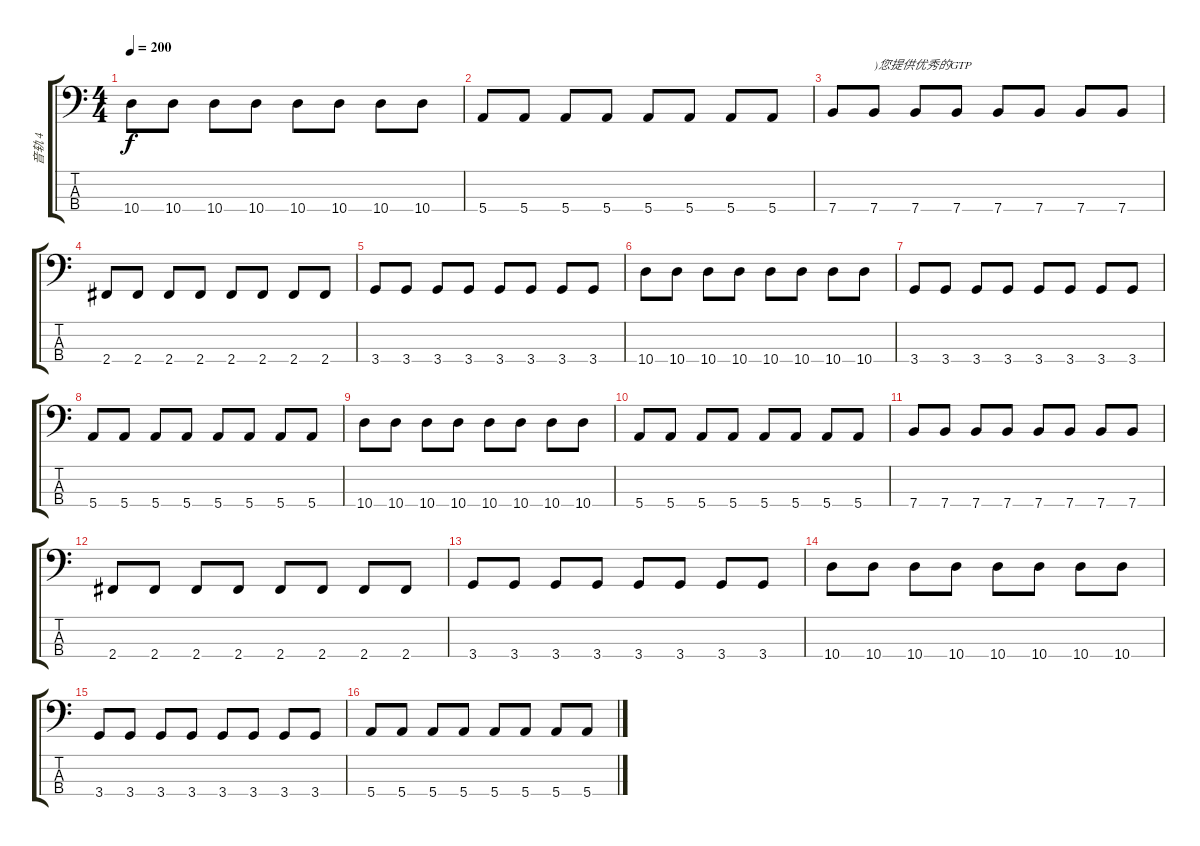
\track ("音轨 4" "音轨 4") {instrument synthbass2}
\staff {score tabs}
\tuning (G2 D2 A1 E1) {hide}
\ts (4 4)
\tempo 200
\clef f4
\ks c
10.4.8{dy f} 10.4.8 10.4.8 10.4.8 10.4.8 10.4.8 10.4.8 10.4.8 |
5.4.8 5.4.8 5.4.8 5.4.8 5.4.8 5.4.8 5.4.8 5.4.8 |
7.4.8 7.4.8{txt ")您提供优秀的GTP"} 7.4.8 7.4.8 7.4.8 7.4.8 7.4.8 7.4.8 |
2.4.8 2.4.8 2.4.8 2.4.8 2.4.8 2.4.8 2.4.8 2.4.8 |
3.4.8 3.4.8 3.4.8 3.4.8 3.4.8 3.4.8 3.4.8 3.4.8 |
10.4.8 10.4.8 10.4.8 10.4.8 10.4.8 10.4.8 10.4.8 10.4.8 |
3.4.8 3.4.8 3.4.8 3.4.8 3.4.8 3.4.8 3.4.8 3.4.8 |
5.4.8 5.4.8 5.4.8 5.4.8 5.4.8 5.4.8 5.4.8 5.4.8 |
10.4.8 10.4.8 10.4.8 10.4.8 10.4.8 10.4.8 10.4.8 10.4.8 |
5.4.8 5.4.8 5.4.8 5.4.8 5.4.8 5.4.8 5.4.8 5.4.8 |
7.4.8 7.4.8 7.4.8 7.4.8 7.4.8 7.4.8 7.4.8 7.4.8 |
2.4.8 2.4.8 2.4.8 2.4.8 2.4.8 2.4.8 2.4.8 2.4.8 |
3.4.8 3.4.8 3.4.8 3.4.8 3.4.8 3.4.8 3.4.8 3.4.8 |
10.4.8 10.4.8 10.4.8 10.4.8 10.4.8 10.4.8 10.4.8 10.4.8 |
3.4.8 3.4.8 3.4.8 3.4.8 3.4.8 3.4.8 3.4.8 3.4.8 |
5.4.8 5.4.8 5.4.8 5.4.8 5.4.8 5.4.8 5.4.8 5.4.8
